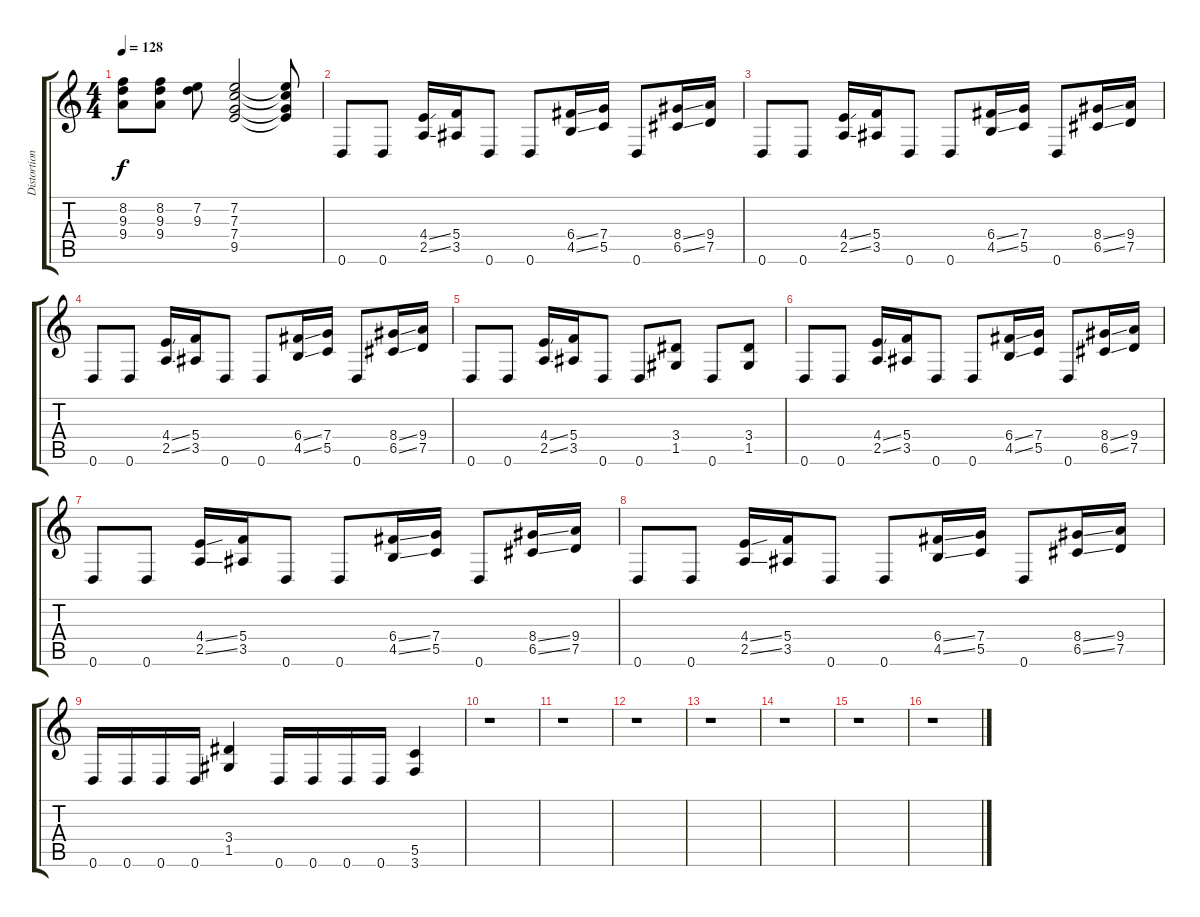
\track ("Distortion Guitar 2" "Distortion") {instrument distortionguitar}
\staff {score tabs}
\tuning (D4 A3 F3 C3 G2 D2) {hide}
\ts (4 4)
\tempo 128
\clef g2
\ks c
(8.2 9.3 9.4).8{dy f} (8.2 9.3 9.4).8 (7.2 9.3).8 (7.2 7.3 7.4 9.5).2 (7.2{t} 7.3{t} 7.4{t} 9.5{t}).8 |
0.6.8 0.6.8 (4.4{ss} 2.5{ss}).16 (5.4 3.5).16 0.6.8 0.6.8 (6.4{ss} 4.5{ss}).16 (7.4 5.5).16 0.6.8 (8.4{ss} 6.5{ss}).16 (9.4 7.5).16 |
0.6.8 0.6.8 (4.4{ss} 2.5{ss}).16 (5.4 3.5).16 0.6.8 0.6.8 (6.4{ss} 4.5{ss}).16 (7.4 5.5).16 0.6.8 (8.4{ss} 6.5{ss}).16 (9.4 7.5).16 |
0.6.8 0.6.8 (4.4{ss} 2.5{ss}).16 (5.4 3.5).16 0.6.8 0.6.8 (6.4{ss} 4.5{ss}).16 (7.4 5.5).16 0.6.8 (8.4{ss} 6.5{ss}).16 (9.4 7.5).16 |
0.6.8 0.6.8 (4.4{ss} 2.5{ss}).16 (5.4 3.5).16 0.6.8 0.6.8 (3.4 1.5).8 0.6.8 (3.4 1.5).8 |
0.6.8 0.6.8 (4.4{ss} 2.5{ss}).16 (5.4 3.5).16 0.6.8 0.6.8 (6.4{ss} 4.5{ss}).16 (7.4 5.5).16 0.6.8 (8.4{ss} 6.5{ss}).16 (9.4 7.5).16 |
0.6.8 0.6.8 (4.4{ss} 2.5{ss}).16 (5.4 3.5).16 0.6.8 0.6.8 (6.4{ss} 4.5{ss}).16 (7.4 5.5).16 0.6.8 (8.4{ss} 6.5{ss}).16 (9.4 7.5).16 |
0.6.8 0.6.8 (4.4{ss} 2.5{ss}).16 (5.4 3.5).16 0.6.8 0.6.8 (6.4{ss} 4.5{ss}).16 (7.4 5.5).16 0.6.8 (8.4{ss} 6.5{ss}).16 (9.4 7.5).16 |
0.6.16 0.6.16 0.6.16 0.6.16 (3.4 1.5).4 0.6.16 0.6.16 0.6.16 0.6.16 (5.5 3.6).4 |
r.1 |
r.1 |
r.1 |
r.1 |
r.1 |
r.1 |
r.1
